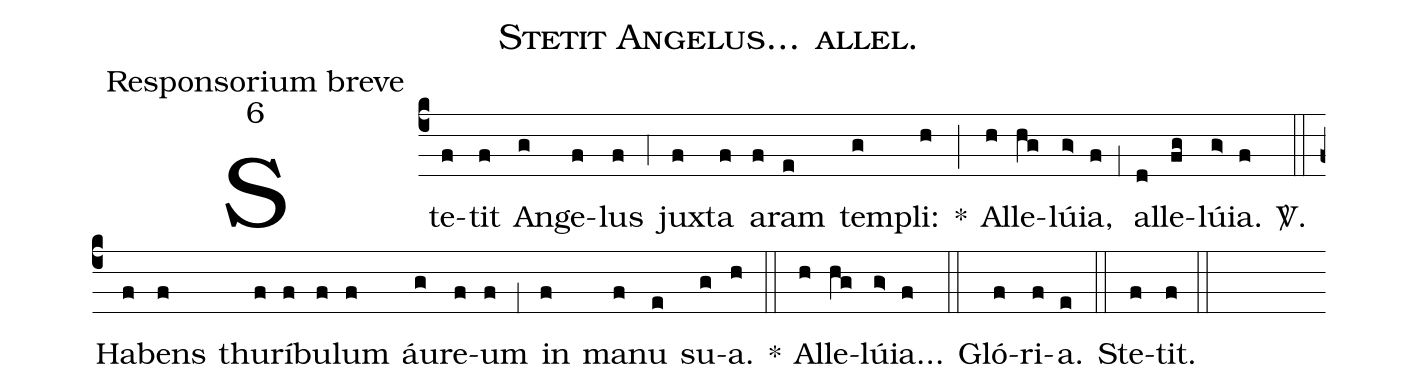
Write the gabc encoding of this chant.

name:Stetit Angelus... allel.;
office-part:Responsorium breve;
mode:6;
%%
(c4) Ste(f)tit(f) An(g)ge(f)lus(f) (;4) jux(f)ta(f) a(f)ram(e) tem(g)pli:(h) *(;) Al(h)le(hg)lú(g>)ia,(f) (;1) al(d)le(fg)lú(g>)ia.(f) <sp>V/</sp>.(::) Ha(f)bens(f) thu(f)rí(f)bu(f)lum(f) áu(g)re(f)um(f) (;1) in(f) ma(f)nu(e) su(g)a.(h) *(::) Al(h)le(hg)lú(g>)ia...(f) (::) Gló(f)ri(f)a.(e) (::) Ste(f)tit.(f) (::)
